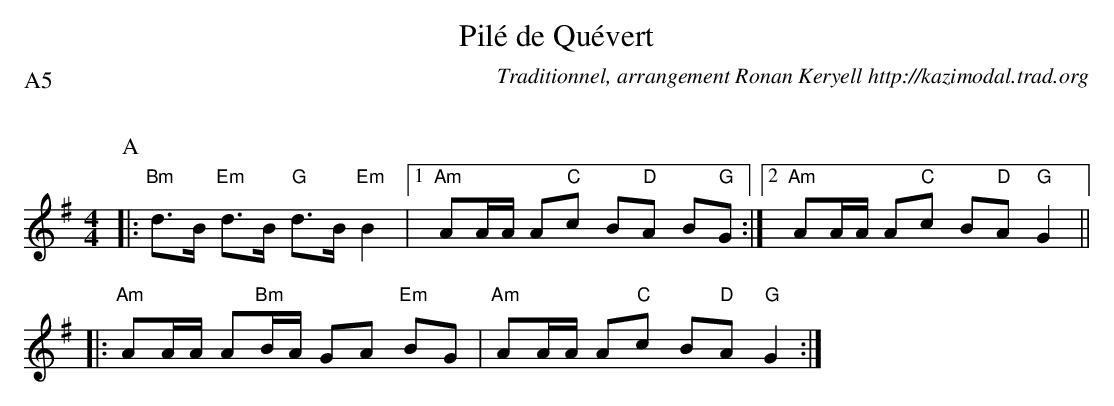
X:1
T:Pil\'e de Qu\'evert
C:Traditionnel, arrangement Ronan Keryell http://kazimodal.trad.org
Q:C2=130
P:A5
M:4/4
K:G
P:A
|: "Bm"d>B "Em"d>B "G"d>B "Em"B2 |1 "Am"AA/2A/2 A"C"c B"D"A B"G"G :|2\
	"Am"AA/2A/2 A"C"c B"D"A "G"G2 ||
|: "Am"AA/2A/2 A"Bm"B/2A/2 GA "Em"BG | "Am"AA/2A/2 A"C"c B"D"A "G"G2 :|
